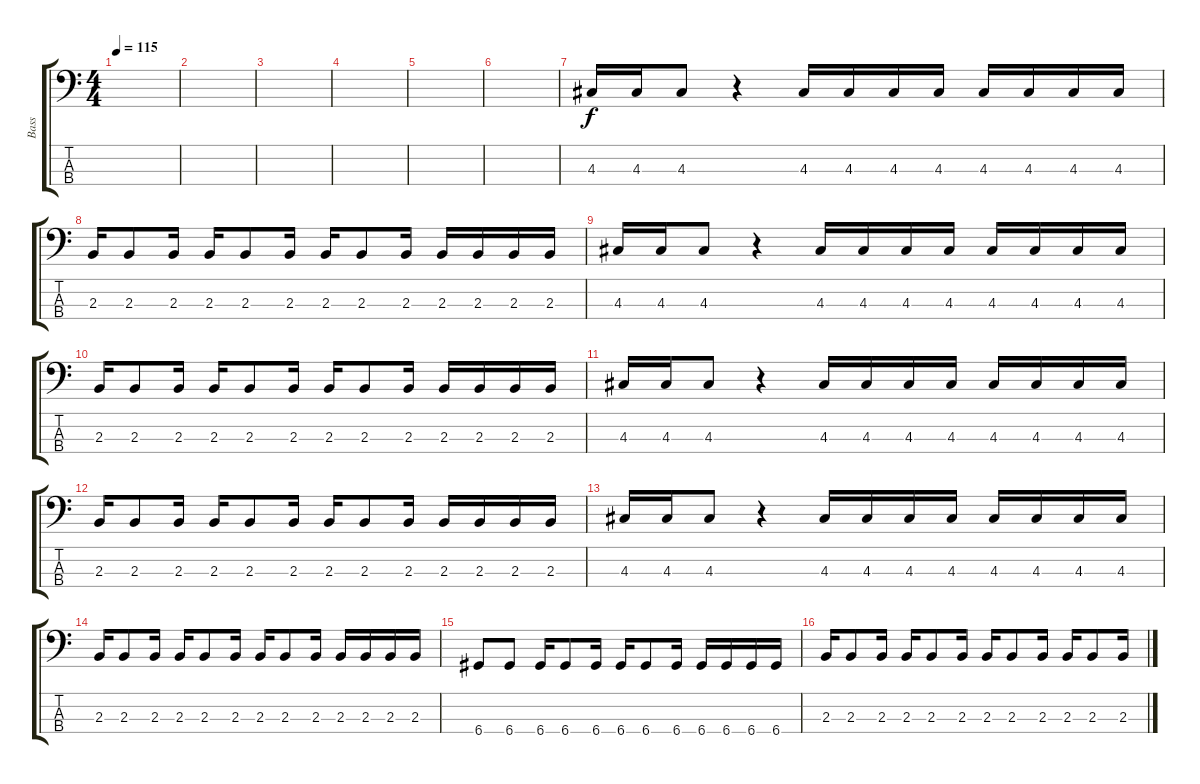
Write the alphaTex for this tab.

\track ("Bass" "Bass") {instrument electricbasspick}
\staff {score tabs}
\tuning (G2 D2 A1 D1) {hide}
\ts (4 4)
\tempo 115
\clef f4
\ks c
|
|
|
|
|
|
4.3.16 4.3.16 4.3.8 r.4 4.3.16 4.3.16 4.3.16 4.3.16 4.3.16 4.3.16 4.3.16 4.3.16 |
2.3.16 2.3.8 2.3.16 2.3.16 2.3.8 2.3.16 2.3.16 2.3.8 2.3.16 2.3.16 2.3.16 2.3.16 2.3.16 |
4.3.16 4.3.16 4.3.8 r.4 4.3.16 4.3.16 4.3.16 4.3.16 4.3.16 4.3.16 4.3.16 4.3.16 |
2.3.16 2.3.8 2.3.16 2.3.16 2.3.8 2.3.16 2.3.16 2.3.8 2.3.16 2.3.16 2.3.16 2.3.16 2.3.16 |
4.3.16 4.3.16 4.3.8 r.4 4.3.16 4.3.16 4.3.16 4.3.16 4.3.16 4.3.16 4.3.16 4.3.16 |
2.3.16 2.3.8 2.3.16 2.3.16 2.3.8 2.3.16 2.3.16 2.3.8 2.3.16 2.3.16 2.3.16 2.3.16 2.3.16 |
4.3.16 4.3.16 4.3.8 r.4 4.3.16 4.3.16 4.3.16 4.3.16 4.3.16 4.3.16 4.3.16 4.3.16 |
2.3.16 2.3.8 2.3.16 2.3.16 2.3.8 2.3.16 2.3.16 2.3.8 2.3.16 2.3.16 2.3.16 2.3.16 2.3.16 |
6.4.8 6.4.8 6.4.16 6.4.8 6.4.16 6.4.16 6.4.8 6.4.16 6.4.16 6.4.16 6.4.16 6.4.16 |
2.3.16 2.3.8 2.3.16 2.3.16 2.3.8 2.3.16 2.3.16 2.3.8 2.3.16 2.3.16 2.3.8 2.3.16
